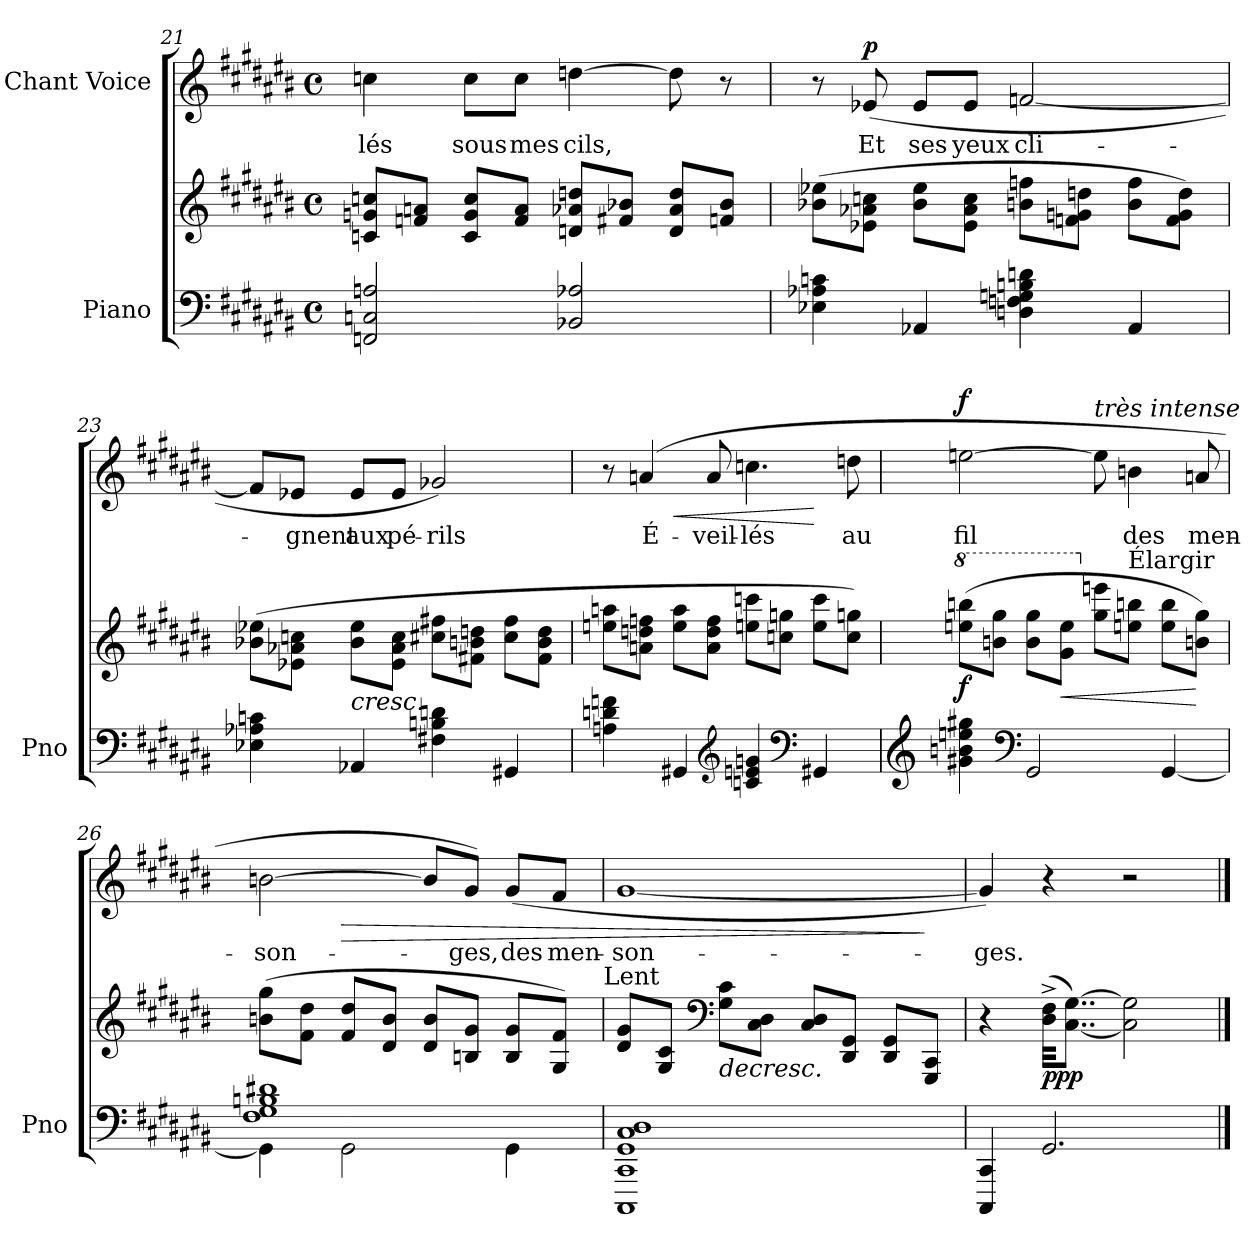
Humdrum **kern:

**kern	**kern	**dynam	**kern	**text	**dynam
*part2	*part2	*part2	*part1	*part1	*part1
*staff3	*staff2	*staff2/3	*staff1	*staff1	*staff1
*I"Piano	*	*	*I"Chant Voice	*	*
*I'Pno	*	*	*	*	*
*clefF4	*clefG2	*	*clefG2	*	*
*k[f#c#g#d#a#e#b#]	*k[f#c#g#d#a#e#b#]	*	*k[f#c#g#d#a#e#b#]	*	*
*M4/4	*M4/4	*	*M4/4	*	*
*met(c)	*met(c)	*	*met(c)	*	*
=21	=21	=21	=21	=21	=21
2FFn/ 2Cn/ 2An/	8cn/ 8gn/ 8ccn/L	.	4ccn\	-lés	.
.	8fn/ 8an/J	.	.	.	.
.	8c/ 8g/ 8cc/L	.	8cc\L	sous	.
.	8f/ 8a/J	.	8cc\J	mes	.
2BB-X/ 2A-X/	8dn/ 8a-X/ 8ddn/L	.	[4ddn\	cils,	.
.	8f#X/ 8b-X/J	.	.	.	.
.	8d/ 8a-/ 8dd/L	.	8dd\]	.	.
.	8fn/ 8b-/J	.	8r	.	.
=22	=22	=22	=22	=22	=22
4E-X\ 4A-X\ 4cn\	(8b-X\ 8ee-X\L	.	8r	.	.
!	!	!	!	!	!LO:DY:a
.	8e-X\ 8a-X\ 8ccn\J	.	(8e-X/	Et	p
4AA-X/	8b-\ 8ee-\L	.	8e-/L	ses	.
.	8e-\ 8a-\ 8cc\J	.	8e-/J	yeux	.
4Dn\ 4Fn\ 4Gn\ 4Bn\ 4dn\	8bn\ 8ffn\L	.	[2fn/	cli-	.
.	8fn\ 8gn\ 8ddn\J	.	.	.	.
4AA-/	8b\ 8ff\L	.	.	.	.
.	8f\ 8g\ 8dd\J)	.	.	.	.
=23	=23	=23	=23	=23	=23
4E-X\ 4A-X\ 4cn\	(8b-X\ 8ee-X\L	.	8f/L]	.	.
.	8e-X\ 8a-X\ 8ccn\J	.	8e-X/J	-gnent	.
!	!	!LO:HP:b	!	!	!
4AA-X/	8b-\ 8ee-\L	<	8e-/L	aux	.
.	8e-\ 8a-\ 8cc\J	.	8e-/J	pé-	.
4F#X\ 4Bn\ 4dn\	8cc#X\ 8ff#X\L	.	2g-X/)	-rils	.
.	8f#X\ 8bn\ 8ddn\J	.	.	.	.
4GG#X/	8cc#\ 8ff#\L	.	.	.	.
.	8f#\ 8b\ 8dd\J	.	.	.	.
=24	=24	=24	=24	=24	=24
*	*	*	*^	*	*
4An\ 4dn\ 4fn\	8een\ 8aan\L	.	8r	4ryy	.	.
.	8an\ 8ddnj\ 8ffn\J	.	(4an/	.	É-	.
!	!	!	!	!	!	!LO:HP:b
4GG#X/	8ee\ 8aa\L	.	.	4ryy	.	<
.	8a\ 8dd\ 8ff\J	.	8a/	.	-veil-	.
*clefG2	*	*	*	*	*	*
4cn/ 4en/ 4gn/	8een\ 8cccn\L	.	4.ccn\	4ryy	-lés	.
.	8ccn\ 8ggn\J	.	.	.	.	.
*clefF4	*	*	*	*	*	*
4GG#X/	8ee\ 8ccc\L	.	.	4ryy	.	[
.	8cc\ 8ggni\J)	.	8ddn\	.	au	.
*	*	*	*v	*v	*	*
=25	=25	=25	=25	=25	=25
*clefG2	*	*	*	*	*
*	*8va	*	*	*	*
!	!	!LO:DY:b	!	!	!LO:DY:a
4g#X\ 4bn\ 4een\ 4gg#X\	(8eeen\ 8bbbn\L	f	[2een\	fil	f
.	8bbn\ 8ggg#\J	.	.	.	.
*clefF4	*	*	*	*	*
2GG#/	8bb\ 8ggg#\L	.	.	.	.
!	!	!LO:HP:b	!	!	!
.	8gg#\ 8eee\J	<	.	.	.
*	*X8va	*	*	*	*
!	!	!	!LO:TX:i:t=très intense	!	!
.	8gg#\ 8eeen\L	.	8ee\]	.	.
!	!LO:TX:a:t=Élargir	!	!	!	!
.	8een\ 8bbn\J	.	4bn\	des	.
[<4GG#/	8ee\ 8bb\L	.	.	.	.
.	8bn\ 8gg#\J)	[	8an/	men-	.
=26	=26	=26	=26	=26	=26
*^	*	*	*^	*	*
4GG#\]	1F# 1G# 1Bn 1d#X	(8bn\ 8gg#\L	.	[2bn\	4ryy	-son-	.
.	.	8f#\ 8dd#\J	.	.	.	.	.
!	!	!	!	!	!	!	!LO:HP:b
2GG#\	.	8f#/ 8dd#/L	.	.	4ryy	.	>
.	.	8d#/ 8b/J	.	.	.	.	.
.	.	8d#/ 8b/L	.	8b/L]	4ryy	.	.
.	.	8Bn/ 8g#/J	.	8g#/J)	.	-ges,	.
4GG#\	.	8B/ 8g#/L	.	(8g#/L	4ryy	des	.
.	.	8G#/ 8f#/J)	.	8f#/J	.	men-	.
*v	*v	*	*	*	*	*	*
!	!LO:TX:a:t=Lent	!	!	!	!	!
=27	=27	=27	=27	=27	=27	=27
1CCC# 1CC# 1GG# 1C# 1D#	(8d#/ 8g#/L	.	[<1g#	4ryy	-son-	.
.	8G#/ 8c#/J	.	.	.	.	.
*	*clefF4	*	*	*	*	*
!	!	!LO:HP:b	!	!	!	!
.	8G#\ 8c#\L	>	.	4ryy	.	.
.	8C#\ 8D#\J	.	.	.	.	.
.	8C#/ 8D#/L	.	.	4ryy	.	.
.	8DD#/ 8GG#/J	.	.	.	.	.
.	8DD#/ 8GG#/L	.	.	8ryy	.	.
.	8GGG#/ 8CC#/J	.	.	8ryy	.	]
*	*	*	*v	*v	*	*
.	.	[	.	.	.
=28	=28	=28	=28	=28	=28
4CCC#/ 4CC#/)	4r	.	4g#/])	-ges.	.
!	!	!LO:DY:b	!	!	!
2.GG#/	(32D#\^ 32F#\^KKL	ppp	4r	.	.
.	[8..C#\ [8..G#\J)	.	.	.	.
.	2C#\] 2G#\]	]	2r	.	.
==	==	==	==	==	==
*-	*-	*-	*-	*-	*-
